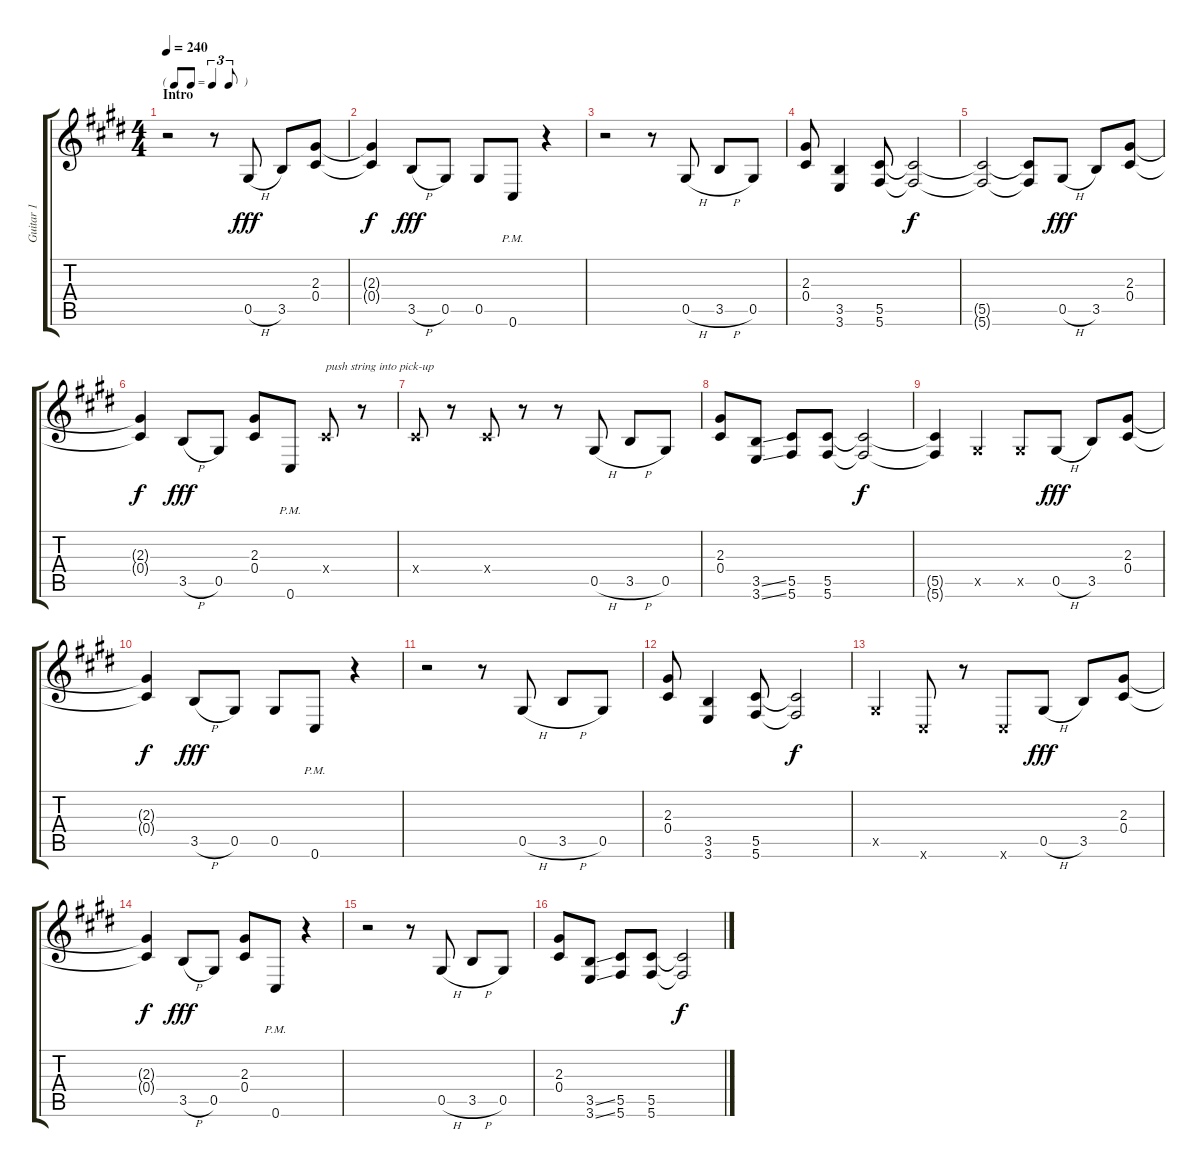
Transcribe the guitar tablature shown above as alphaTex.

\track ("Guitar 1" "Guitar 1") {instrument distortionguitar}
\staff {score tabs}
\tuning (Eb4 Bb3 Gb3 Db3 Ab2 Db2) {hide}
\ts (4 4)
\tf triplet8th
\section ("" "Intro")
\tempo 240
\clef g2
\ks e
r.2{dy fff instrument distortionguitar} r.8 0.5{h}.8 3.5.8 (2.3 0.4).8 |
(2.3{t} 0.4{t}).4{dy f} 3.5{h}.8{dy fff} 0.5.8 0.5.8 0.6{pm}.8 r.4 |
r.2 r.8 0.5{h}.8 3.5{h}.8 0.5.8 |
(2.3 0.4).8 (3.5 3.6).4 (5.5 5.6).8 (5.5{t} 5.6{t}).2{dy f} |
(5.5{t} 5.6{t}).2 (5.5{t} 5.6{t}).8 0.5{h}.8{dy fff} 3.5.8 (2.3 0.4).8 |
(2.3{t} 0.4{t}).4{dy f} 3.5{h}.8{dy fff} 0.5.8 (2.3 0.4).8 0.6{pm}.8 0.4{x}.8{txt "push string into pick-up"} r.8 |
0.4{x}.8 r.8 0.4{x}.8 r.8 r.8 0.5{h}.8 3.5{h}.8 0.5.8 |
(2.3 0.4).8 (3.5{ss} 3.6{ss}).8 (5.5 5.6).8 (5.5 5.6).8 (5.5{t} 5.6{t}).2{dy f} |
(5.5{t} 5.6{t}).4 0.5{x}.4 0.5{x}.8 0.5{h}.8{dy fff} 3.5.8 (2.3 0.4).8 |
(2.3{t} 0.4{t}).4{dy f} 3.5{h}.8{dy fff} 0.5.8 0.5.8 0.6{pm}.8 r.4 |
r.2 r.8 0.5{h}.8 3.5{h}.8 0.5.8 |
(2.3 0.4).8 (3.5 3.6).4 (5.5 5.6).8 (5.5{t} 5.6{t}).2{dy f} |
0.5{x}.4 0.6{x}.8 r.8 0.6{x}.8 0.5{h}.8{dy fff} 3.5.8 (2.3 0.4).8 |
(2.3{t} 0.4{t}).4{dy f} 3.5{h}.8{dy fff} 0.5.8 (2.3 0.4).8 0.6{pm}.8 r.4 |
r.2 r.8 0.5{h}.8 3.5{h}.8 0.5.8 |
(2.3 0.4).8 (3.5{ss} 3.6{ss}).8 (5.5 5.6).8 (5.5 5.6).8 (5.5{t} 5.6{t}).2{dy f}
